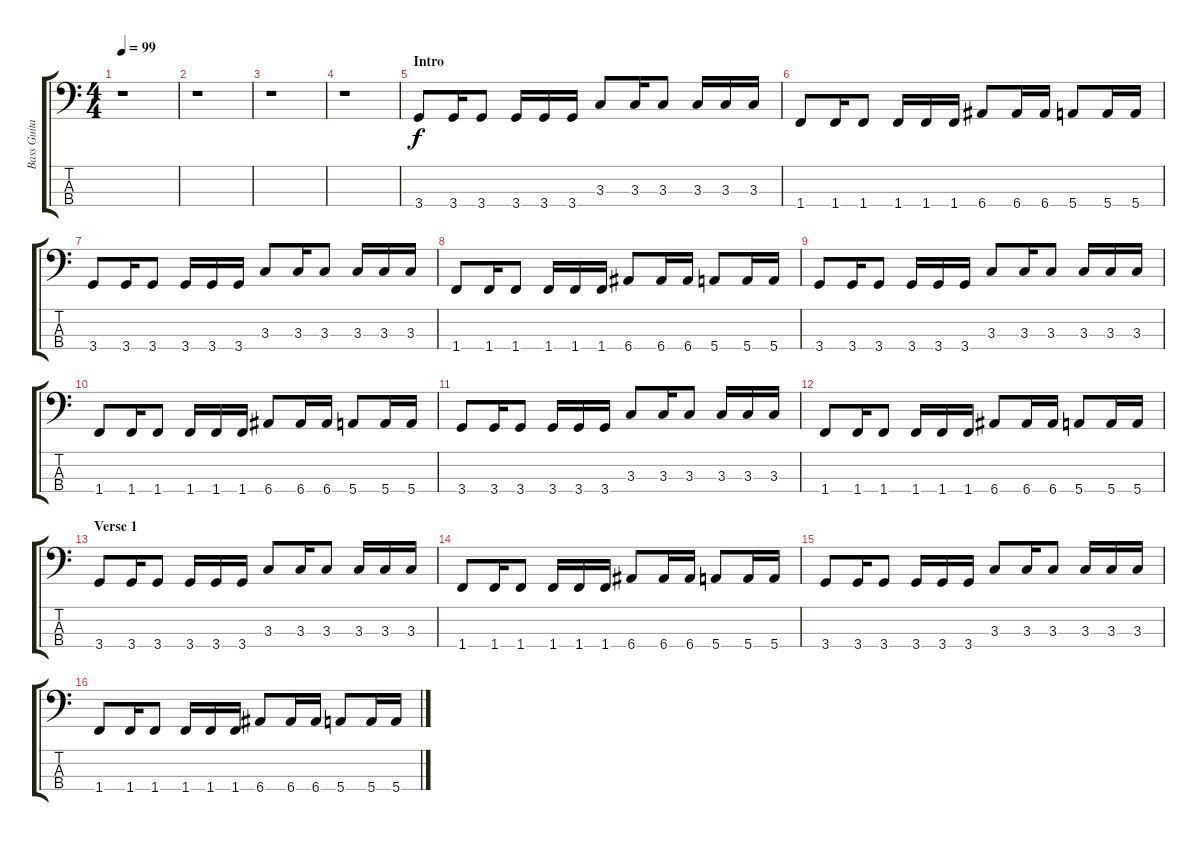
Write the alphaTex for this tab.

\track ("Bass Guitar" "Bass Guita") {instrument electricbassfinger}
\staff {score tabs}
\tuning (G2 D2 A1 E1) {hide}
\ts (4 4)
\tempo 99
\clef f4
\ks c
r.1{dy f instrument electricbassfinger} |
r.1 |
r.1 |
r.1 |
\section ("" "Intro")
3.4.8 3.4.16 3.4.8 3.4.16 3.4.16 3.4.16 3.3.8 3.3.16 3.3.8 3.3.16 3.3.16 3.3.16 |
1.4.8 1.4.16 1.4.8 1.4.16 1.4.16 1.4.16 6.4.8 6.4.16 6.4.16 5.4.8 5.4.16 5.4.16 |
3.4.8 3.4.16 3.4.8 3.4.16 3.4.16 3.4.16 3.3.8 3.3.16 3.3.8 3.3.16 3.3.16 3.3.16 |
1.4.8 1.4.16 1.4.8 1.4.16 1.4.16 1.4.16 6.4.8 6.4.16 6.4.16 5.4.8 5.4.16 5.4.16 |
3.4.8 3.4.16 3.4.8 3.4.16 3.4.16 3.4.16 3.3.8 3.3.16 3.3.8 3.3.16 3.3.16 3.3.16 |
1.4.8 1.4.16 1.4.8 1.4.16 1.4.16 1.4.16 6.4.8 6.4.16 6.4.16 5.4.8 5.4.16 5.4.16 |
3.4.8 3.4.16 3.4.8 3.4.16 3.4.16 3.4.16 3.3.8 3.3.16 3.3.8 3.3.16 3.3.16 3.3.16 |
1.4.8 1.4.16 1.4.8 1.4.16 1.4.16 1.4.16 6.4.8 6.4.16 6.4.16 5.4.8 5.4.16 5.4.16 |
\section ("" "Verse 1")
3.4.8 3.4.16 3.4.8 3.4.16 3.4.16 3.4.16 3.3.8 3.3.16 3.3.8 3.3.16 3.3.16 3.3.16 |
1.4.8 1.4.16 1.4.8 1.4.16 1.4.16 1.4.16 6.4.8 6.4.16 6.4.16 5.4.8 5.4.16 5.4.16 |
3.4.8 3.4.16 3.4.8 3.4.16 3.4.16 3.4.16 3.3.8 3.3.16 3.3.8 3.3.16 3.3.16 3.3.16 |
1.4.8 1.4.16 1.4.8 1.4.16 1.4.16 1.4.16 6.4.8 6.4.16 6.4.16 5.4.8 5.4.16 5.4.16
